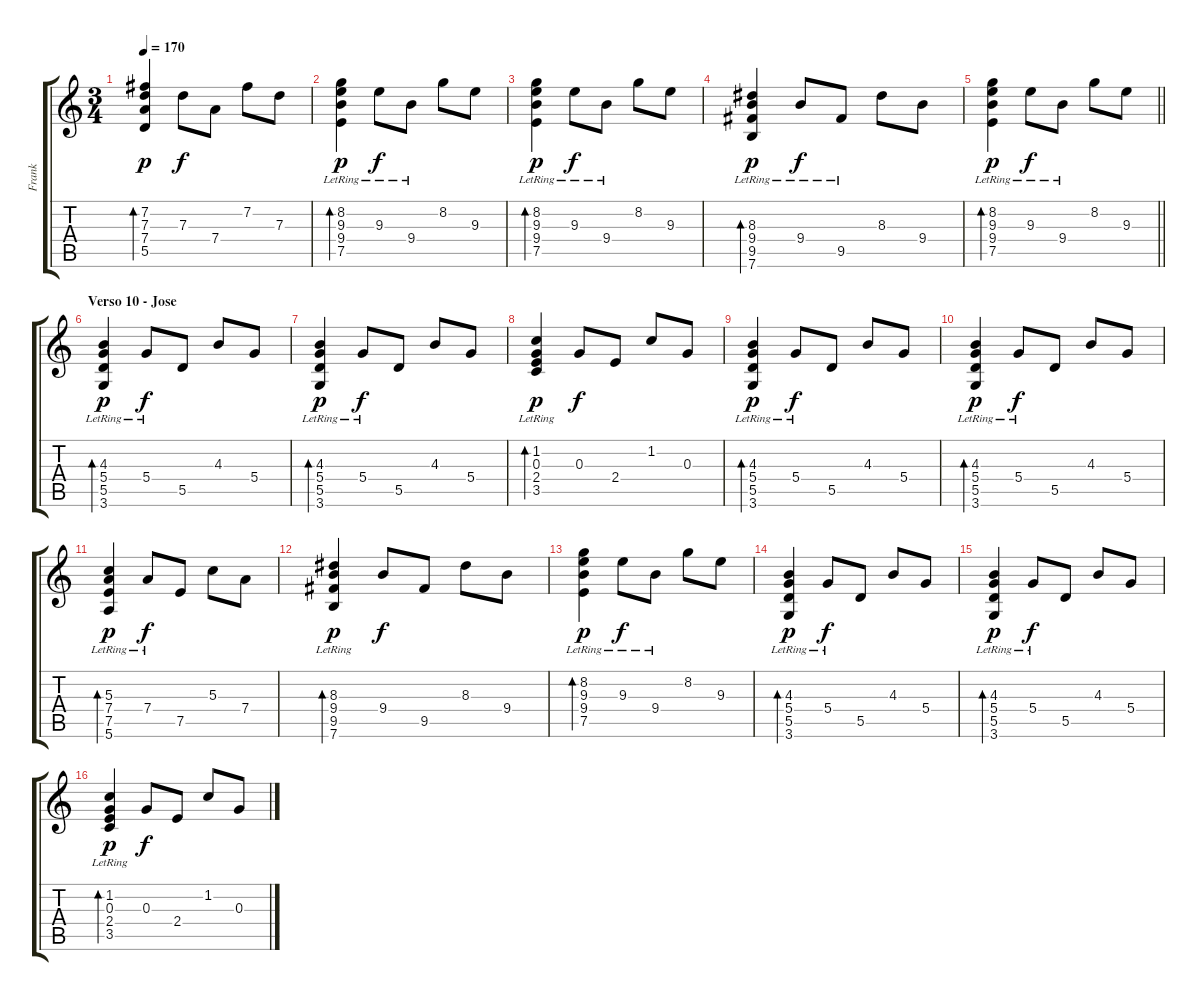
\track ("Frank" "Frank") {instrument acousticguitarsteel}
\staff {score tabs}
\tuning (E4 B3 G3 D3 A2 E2) {hide}
\ts (3 4)
\tempo 170
\clef g2
\ks c
(7.2 7.3 7.4 5.5).4{bd 240 dy p} 7.3.8{dy f} 7.4.8 7.2.8 7.3.8 |
(8.2{lr} 9.3 9.4 7.5{lr}).4{bd 240 dy p} 9.3{lr}.8{dy f} 9.4{lr}.8 8.2.8 9.3.8 |
(8.2{lr} 9.3 9.4 7.5{lr}).4{bd 240 dy p} 9.3{lr}.8{dy f} 9.4{lr}.8 8.2.8 9.3.8 |
(8.3{lr} 9.4 9.5 7.6{lr}).4{bd 240 dy p} 9.4{lr}.8{dy f} 9.5{lr}.8 8.3.8 9.4.8 |
\barLineRight lightlight
(8.2{lr} 9.3 9.4 7.5{lr}).4{bd 240 dy p} 9.3{lr}.8{dy f} 9.4{lr}.8 8.2.8 9.3.8 |
\section ("" "Verso 10 - Jose")
(4.3{lr} 5.4 5.5 3.6{lr}).4{bd 240 dy p} 5.4{lr}.8{dy f} 5.5.8 4.3.8 5.4.8 |
(4.3{lr} 5.4 5.5 3.6{lr}).4{bd 240 dy p} 5.4{lr}.8{dy f} 5.5.8 4.3.8 5.4.8 |
(1.2{lr} 0.3 2.4 3.5{lr}).4{bd 240 dy p} 0.3.8{dy f} 2.4.8 1.2.8 0.3.8 |
(4.3{lr} 5.4 5.5 3.6{lr}).4{bd 240 dy p} 5.4{lr}.8{dy f} 5.5.8 4.3.8 5.4.8 |
(4.3{lr} 5.4 5.5 3.6{lr}).4{bd 240 dy p} 5.4{lr}.8{dy f} 5.5.8 4.3.8 5.4.8 |
(5.3{lr} 7.4 7.5 5.6).4{bd 240 dy p} 7.4{lr}.8{dy f} 7.5.8 5.3.8 7.4.8 |
(8.3{lr} 9.4 9.5 7.6{lr}).4{bd 240 dy p} 9.4.8{dy f} 9.5.8 8.3.8 9.4.8 |
(8.2{lr} 9.3 9.4 7.5{lr}).4{bd 240 dy p} 9.3{lr}.8{dy f} 9.4{lr}.8 8.2.8 9.3.8 |
(4.3{lr} 5.4 5.5 3.6{lr}).4{bd 240 dy p} 5.4{lr}.8{dy f} 5.5.8 4.3.8 5.4.8 |
(4.3{lr} 5.4 5.5 3.6{lr}).4{bd 240 dy p} 5.4{lr}.8{dy f} 5.5.8 4.3.8 5.4.8 |
(1.2{lr} 0.3 2.4 3.5{lr}).4{bd 240 dy p} 0.3.8{dy f} 2.4.8 1.2.8 0.3.8
